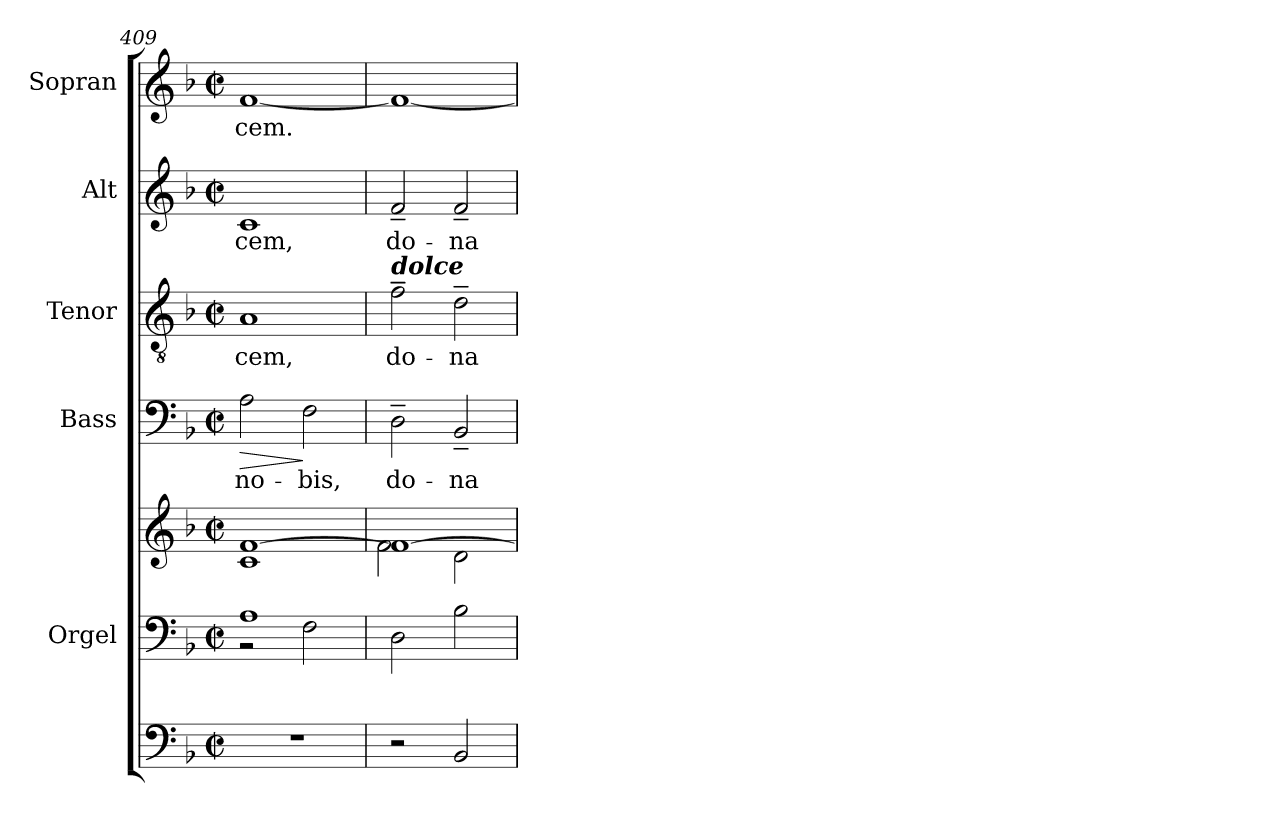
**kern	**kern	**kern	**kern	**text	**dynam	**kern	**text	**kern	**text	**kern	**text
*part6	*part5	*part5	*part4	*part4	*part4	*part3	*part3	*part2	*part2	*part1	*part1
*staff7	*staff6	*staff5	*staff4	*staff4	*staff4	*staff3	*staff3	*staff2	*staff2	*staff1	*staff1
*	*I"Orgel	*	*I"Bass	*	*	*I"Tenor	*	*I"Alt	*	*I"Sopran	*
*	*I'Org.	*	*I'B	*	*	*I'T	*	*I'A	*	*I'S	*
!!LO:PB:g=z
*clefF4	*clefF4	*clefG2	*clefF4	*	*	*clefGv2	*	*clefG2	*	*clefG2	*
*ITrd7c12	*	*	*	*	*	*	*	*	*	*	*
*k[b-]	*k[b-]	*k[b-]	*k[b-]	*	*	*k[b-]	*	*k[b-]	*	*k[b-]	*
*F:	*F:	*F:	*F:	*	*	*F:	*	*F:	*	*F:	*
*M2/2	*M2/2	*M2/2	*M2/2	*	*	*M2/2	*	*M2/2	*	*M2/2	*
*met(c|)	*met(c|)	*met(c|)	*met(c|)	*	*	*met(c|)	*	*met(c|)	*	*met(c|)	*
=409	=409	=409	=409	=409	=409	=409	=409	=409	=409	=409	=409
*	*^	*	*	*	*	*	*	*	*	*	*
!	!	!	!	!	!LO:LY:b	!LO:HP:b	!	!LO:LY:b	!	!LO:LY:b	!	!LO:LY:b
1r	1A	2r	1c [1f	2A\	no-	>	1A	-cem,	1c	-cem,	[1f	-cem.
!	!	!	!	!	!LO:LY:b	!	!	!	!	!	!	!
.	.	2F\	.	2F\	-bis,	]	.	.	.	.	.	.
=410	=410	=410	=410	=410	=410	=410	=410	=410	=410	=410	=410	=410
*	*	*	*^	*	*	*	*	*	*	*	*	*
!	!	!	!	!	!	!	!	!LO:TX:a:Bi:t=dolce	!	!	!	!	!
!	!	!	!	!	!	!LO:LY:b	!	!	!LO:LY:b	!	!LO:LY:b	!	!
*	*v	*v	*	*	*	*	*	*	*	*	*	*	*
2r	2D\	1f_	2f\	2D~>\	do-	.	2f~>\	do-	2f~</	do-	1f_	.
!	!	!	!	!	!LO:LY:b	!	!	!LO:LY:b	!	!LO:LY:b	!	!
2BBB-/	2B-\	.	2d\	2BB-~</	-na	.	2d~>\	-na	2f~</	-na	.	.
*	*	*v	*v	*	*	*	*	*	*	*	*	*
=	=	=	=	=	=	=	=	=	=	=	=
*-	*-	*-	*-	*-	*-	*-	*-	*-	*-	*-	*-
